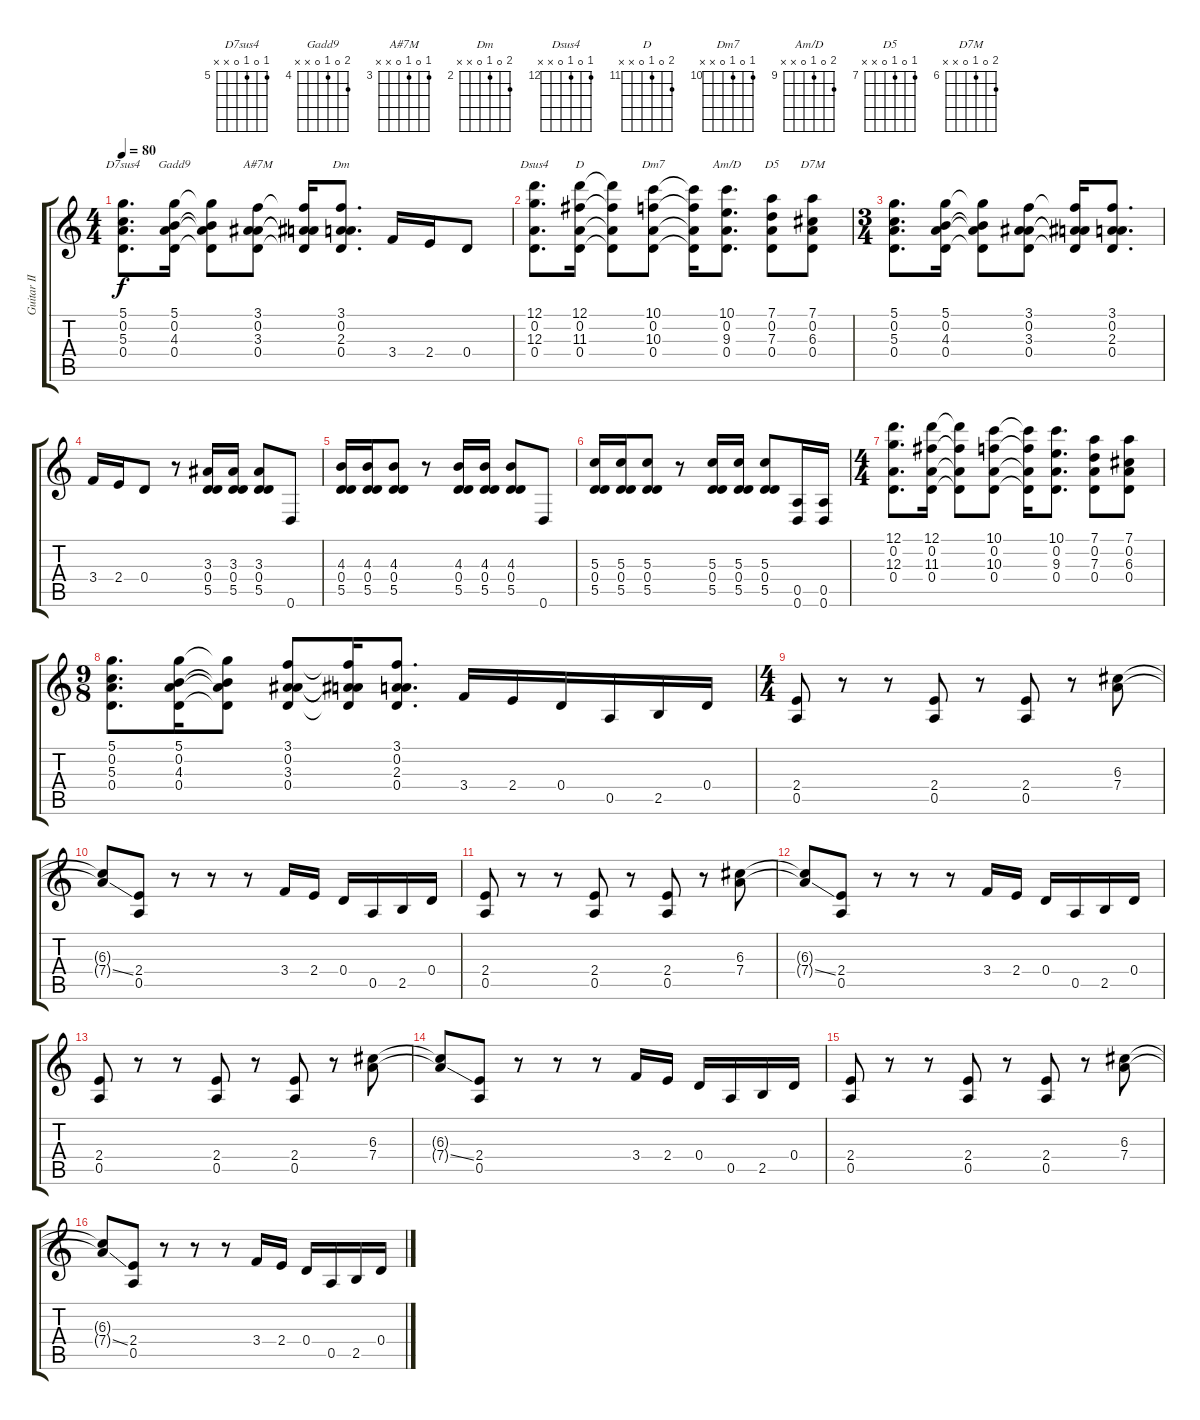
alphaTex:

\track ("Guitar II" "Guitar II") {instrument acousticguitarsteel}
\staff {score tabs}
\tuning (D4 A3 G3 D3 A2 D2) {hide}
\chord ("D7sus4" 5 0 5 0 x x) {firstfret 5}
\chord ("Gadd9" 5 0 4 0 x x) {firstfret 4}
\chord ("A#7M" 3 0 3 0 x x) {firstfret 3}
\chord ("Dm" 3 0 2 0 x x) {firstfret 2}
\chord ("Dsus4" 12 0 12 0 x x) {firstfret 12}
\chord ("D" 12 0 11 0 x x) {firstfret 11}
\chord ("Dm7" 10 0 10 0 x x) {firstfret 10}
\chord ("Am/D" 10 0 9 0 x x) {firstfret 9}
\chord ("D5" 7 0 7 0 x x) {firstfret 7}
\chord ("D7M" 7 0 6 0 x x) {firstfret 6}
\ts (4 4)
\tempo 80
\clef g2
\ks c
(5.1 0.2 5.3 0.4).8{d ch "D7sus4" dy f} (5.1 0.2 4.3 0.4).16{ch "Gadd9"} (5.1{t} 0.2{t} 4.3{t} 0.4{t}).8 (3.1 0.2 3.3 0.4).8{ch "A#7M"} (3.1{t} 0.2{t} 3.3{t} 0.4{t}).16 (3.1 0.2 2.3 0.4).8{d ch "Dm"} 3.4.16 2.4.16 0.4.8 |
(12.1 0.2 12.3 0.4).8{d ch "Dsus4"} (12.1 0.2 11.3 0.4).16{ch "D"} (12.1{t} 0.2{t} 11.3{t} 0.4{t}).8 (10.1 0.2 10.3 0.4).8{ch "Dm7"} (10.1{t} 0.2{t} 10.3{t} 0.4{t}).16 (10.1 0.2 9.3 0.4).8{d ch "Am/D"} (7.1 0.2 7.3 0.4).8{ch "D5"} (7.1 0.2 6.3 0.4).8{ch "D7M"} |
\ts (3 4)
(5.1 0.2 5.3 0.4).8{d} (5.1 0.2 4.3 0.4).16 (5.1{t} 0.2{t} 4.3{t} 0.4{t}).8 (3.1 0.2 3.3 0.4).8 (3.1{t} 0.2{t} 3.3{t} 0.4{t}).16 (3.1 0.2 2.3 0.4).8{d} |
3.4.16 2.4.16 0.4.8 r.8 (3.3 0.4 5.5).16 (3.3 0.4 5.5).16 (3.3 0.4 5.5).8 0.6.8 |
(4.3 0.4 5.5).16 (4.3 0.4 5.5).16 (4.3 0.4 5.5).8 r.8 (4.3 0.4 5.5).16 (4.3 0.4 5.5).16 (4.3 0.4 5.5).8 0.6.8 |
(5.3 0.4 5.5).16 (5.3 0.4 5.5).16 (5.3 0.4 5.5).8 r.8 (5.3 0.4 5.5).16 (5.3 0.4 5.5).16 (5.3 0.4 5.5).8 (0.5 0.6).16 (0.5 0.6).16 |
\ts (4 4)
(12.1 0.2 12.3 0.4).8{d} (12.1 0.2 11.3 0.4).16 (12.1{t} 0.2{t} 11.3{t} 0.4{t}).8 (10.1 0.2 10.3 0.4).8 (10.1{t} 0.2{t} 10.3{t} 0.4{t}).16 (10.1 0.2 9.3 0.4).8{d} (7.1 0.2 7.3 0.4).8 (7.1 0.2 6.3 0.4).8 |
\ts (9 8)
(5.1 0.2 5.3 0.4).8{d} (5.1 0.2 4.3 0.4).16 (5.1{t} 0.2{t} 4.3{t} 0.4{t}).8 (3.1 0.2 3.3 0.4).8 (3.1{t} 0.2{t} 3.3{t} 0.4{t}).16 (3.1 0.2 2.3 0.4).8{d} 3.4.16 2.4.16 0.4.16 0.5.16 2.5.16 0.4.16 |
\ts (4 4)
(2.4 0.5).8 r.8 r.8 (2.4 0.5).8 r.8 (2.4 0.5).8 r.8 (6.3 7.4).8 |
(6.3{t} 7.4{ss t}).8 (2.4 0.5).8 r.8 r.8 r.8 3.4.16 2.4.16 0.4.16 0.5.16 2.5.16 0.4.16 |
(2.4 0.5).8 r.8 r.8 (2.4 0.5).8 r.8 (2.4 0.5).8 r.8 (6.3 7.4).8 |
(6.3{t} 7.4{ss t}).8 (2.4 0.5).8 r.8 r.8 r.8 3.4.16 2.4.16 0.4.16 0.5.16 2.5.16 0.4.16 |
(2.4 0.5).8 r.8 r.8 (2.4 0.5).8 r.8 (2.4 0.5).8 r.8 (6.3 7.4).8 |
(6.3{t} 7.4{ss t}).8 (2.4 0.5).8 r.8 r.8 r.8 3.4.16 2.4.16 0.4.16 0.5.16 2.5.16 0.4.16 |
(2.4 0.5).8 r.8 r.8 (2.4 0.5).8 r.8 (2.4 0.5).8 r.8 (6.3 7.4).8 |
(6.3{t} 7.4{ss t}).8 (2.4 0.5).8 r.8 r.8 r.8 3.4.16 2.4.16 0.4.16 0.5.16 2.5.16 0.4.16
